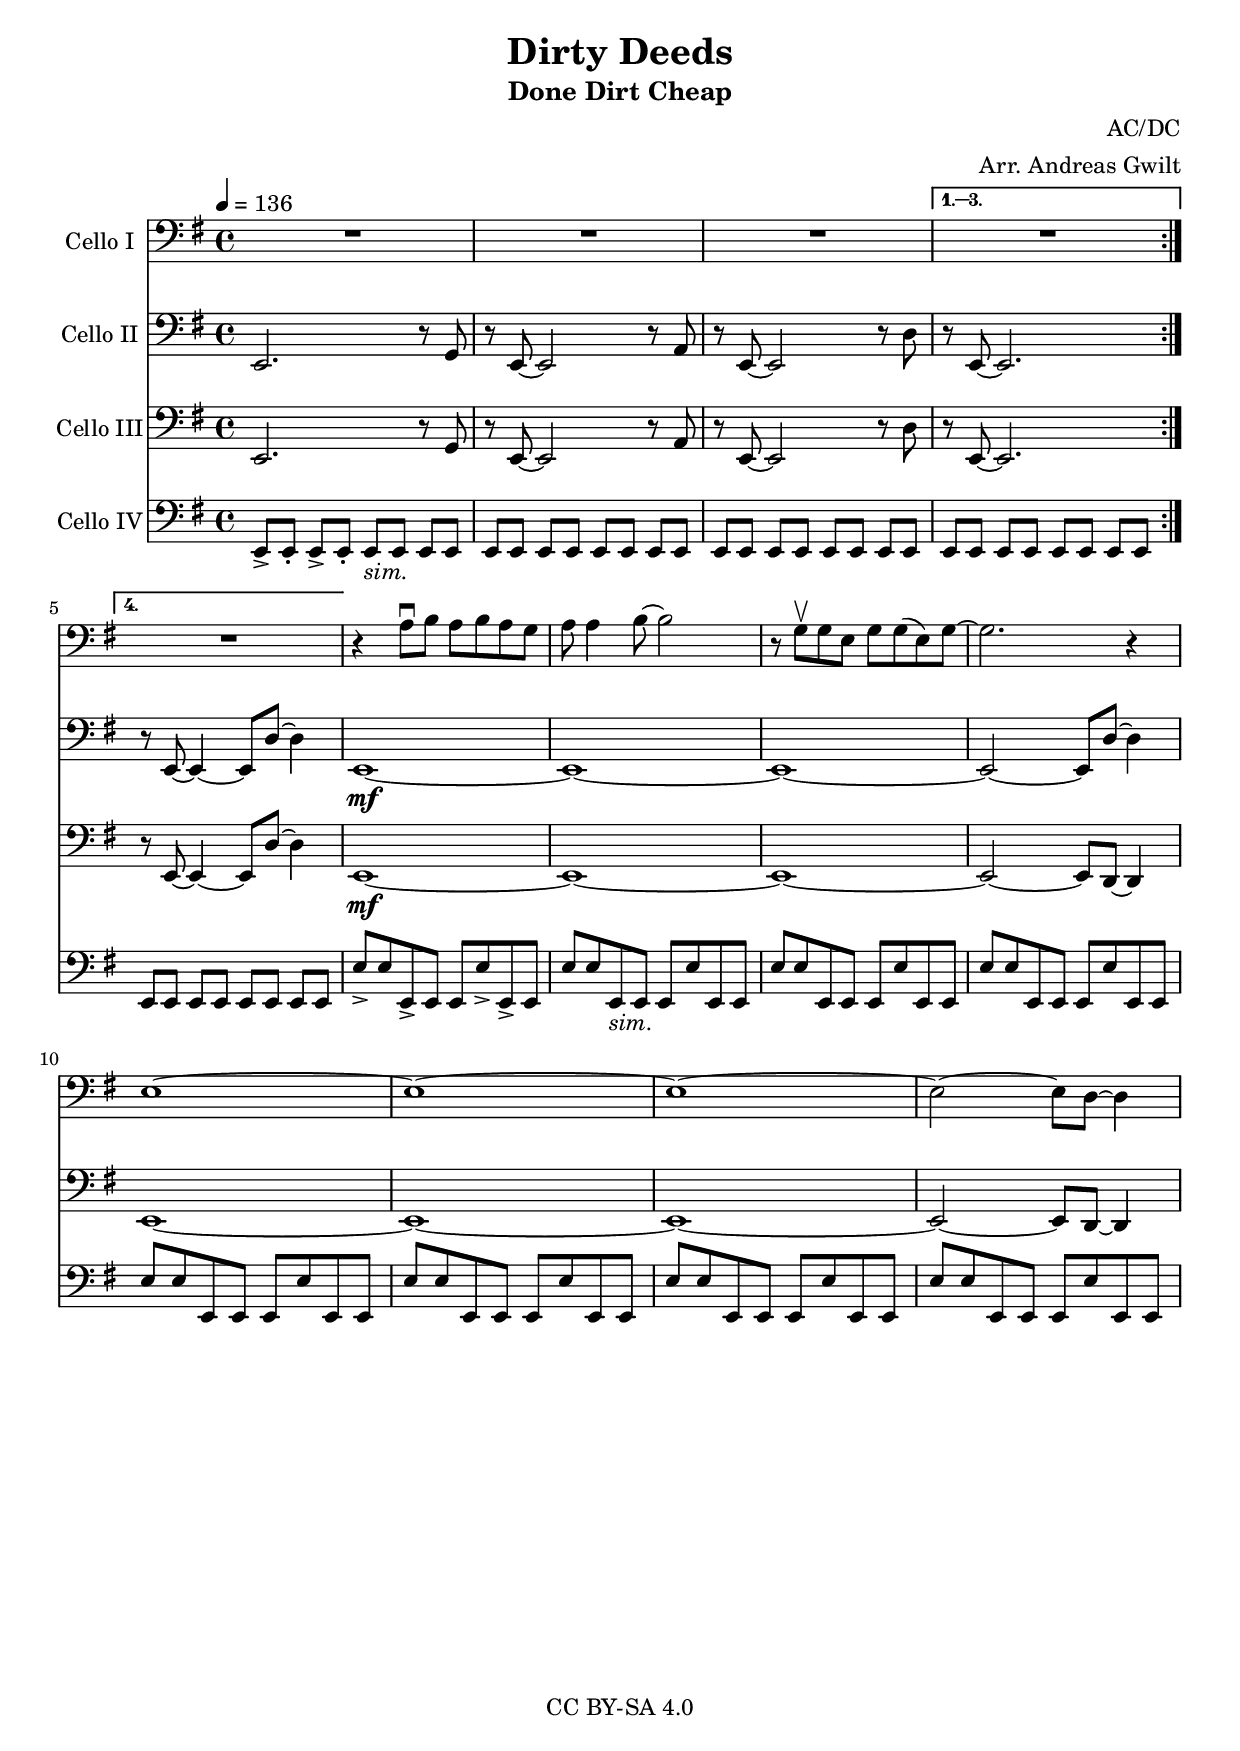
\version "2.18.2"

\header {
  title = "Dirty Deeds"
  subtitle = "Done Dirt Cheap"
  composer = "AC/DC"
  arranger = "Arr. Andreas Gwilt"
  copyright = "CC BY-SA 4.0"
}

\paper {
  #(set-paper-size "a4")
}

global = {
  \key e \minor
  \time 4/4
  \tempo 4=136
}

bassbar = { \relative e, { e8[ e] e[ e] e[ e] e[ e] } }
bassbartwo = { \relative e { e8 e e, e e e' e, e } }
startriff = { e,2. r8 g | r8 e~ e2 r8 a | r8 e~ e2 r8 d' | r8 e,~ e2. } % TODO: chop

scoreACelloI = \relative c {
  \global
  \repeat volta 4 { R1 | R1 | R1 | }
  \alternative { {R1} {R1} }
  r4 a'8\downbow b a b a g | a a4 b8~ b2 | r8 g\upbow g e g g( e) g~ | g2. r4 |

}

scoreACelloII = \relative c {
  \global
  \repeat volta 4 { e,2. r8 g | r8 e~ e2 r8 a | r8 e~ e2 r8 d' }
  \alternative { {r8 e,~ e2.} {r8 e~ e4~ e8 d'8~ d4}}
  e,1~\mf | e~ | e~ | e2~ e8 d'~ d4 |
  e1~ | e~ | e~ | e2~ e8 d~ d4 |
}

scoreACelloIII = \relative c {
  \global
  \repeat volta 4 { e,2. r8 g | r8 e~ e2 r8 a | r8 e~ e2 r8 d' }
  \alternative { {r8 e,~ e2.} {r8 e~ e4~ e8 d'8~ d4}}
  e,1~\mf | e~ | e~ | e2~ e8 d~ d4 |
  e1~ | e~ | e~ | e2~ e8 d~ d4 |
}

scoreACelloIV = \relative c {
  \global
  \repeat volta 4 { e,8->[ e-.] e->[ e-.] e_\markup {\italic "sim."}[ e] e[ e] | \bassbar | \bassbar |}
  \alternative { {\bassbar} {\bassbar} }
  e'8-> e e,-> e e e'-> e,-> e | e'8 e e,_\markup {\italic "sim."} e e e' e, e | \bassbartwo | \bassbartwo |
  \bassbartwo | \bassbartwo | \bassbartwo | \bassbartwo |
}

scoreACelloIPart = \new Staff \with {
  instrumentName = "Cello I"
  midiInstrument = "violin"
} { \clef bass \scoreACelloI }

scoreACelloIIPart = \new Staff \with {
  instrumentName = "Cello II"
  midiInstrument = "overdriven guitar"
} { \clef bass \scoreACelloII }

scoreACelloIIIPart = \new Staff \with {
  instrumentName = "Cello III"
  midiInstrument = "overdriven guitar"
} { \clef bass \scoreACelloIII }

scoreACelloIVPart = \new Staff \with {
  instrumentName = "Cello IV"
  midiInstrument = "electric bass (finger)"
} { \clef bass \scoreACelloIV }

\score {
  <<
    \scoreACelloIPart
    \scoreACelloIIPart
    \scoreACelloIIIPart
    \scoreACelloIVPart
  >>
  \layout { }
  \midi { }
}
